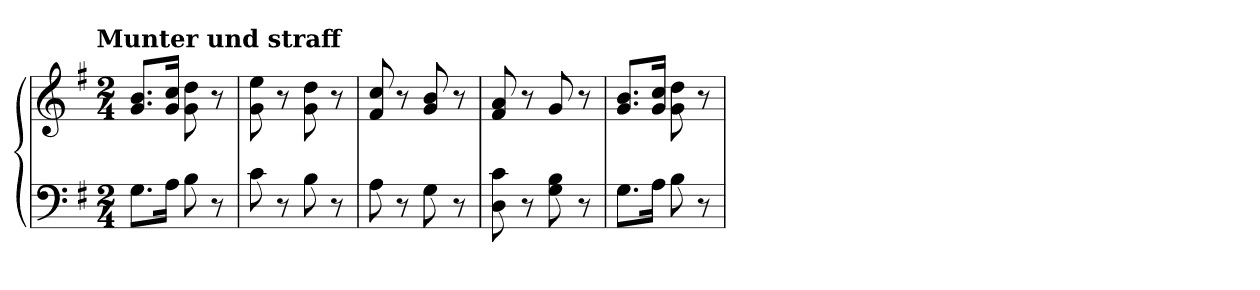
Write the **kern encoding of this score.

**kern	**kern
*part1	*part1
*staff2	*staff1
*clefF4	*clefG2
*k[f#]	*k[f#]
*G:	*G:
!!LO:TX:omd:t=Munter und straff
*M2/4	*M2/4
*MM112	*MM112
=1	=1
8.G\L	8.g/ 8.b/L
16A\Jk	16g/ 16cc/Jk
8B\	8g\ 8dd\
8r	8r
=2	=2
8c\	8g\ 8ee\
8r	8r
8B\	8g\ 8dd\
8r	8r
=3	=3
8A\	8f#/ 8cc/
8r	8r
8G\	8g/ 8b/
8r	8r
=4	=4
8D\ 8c\	8f#/ 8a/
8r	8r
8G\ 8B\	8g/
8r	8r
=5	=5
8.G\L	8.g/ 8.b/L
16A\Jk	16g/ 16cc/Jk
8B\	8g\ 8dd\
8r	8r
=	=
*-	*-
